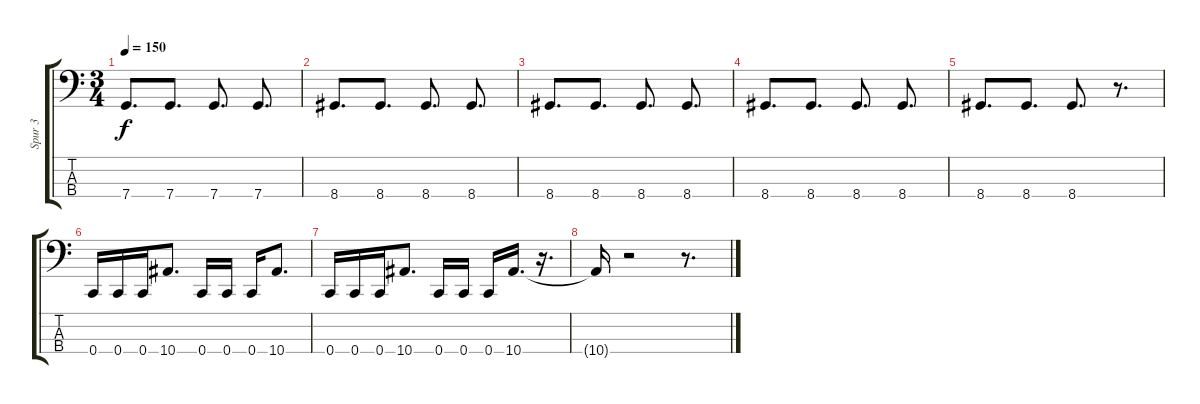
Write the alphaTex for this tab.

\track ("Spur 3" "Spur 3") {instrument electricbassfinger}
\staff {score tabs}
\tuning (F2 C2 G1 C1) {hide}
\ts (3 4)
\tempo 150
\clef f4
\ks c
7.4.8{d dy f} 7.4.8{d} 7.4.8{d} 7.4.8{d} |
8.4.8{d} 8.4.8{d} 8.4.8{d} 8.4.8{d} |
8.4.8{d} 8.4.8{d} 8.4.8{d} 8.4.8{d} |
8.4.8{d} 8.4.8{d} 8.4.8{d} 8.4.8{d} |
8.4.8{d} 8.4.8{d} 8.4.8{d} r.8{d} |
0.4.16 0.4.16 0.4.16 10.4.8{d} 0.4.16 0.4.16 0.4.16 10.4.8{d} |
0.4.16 0.4.16 0.4.16 10.4.8{d} 0.4.16 0.4.16 0.4.16 10.4.16{d} r.16{d} |
10.4{t}.16 r.2 r.8{d}
